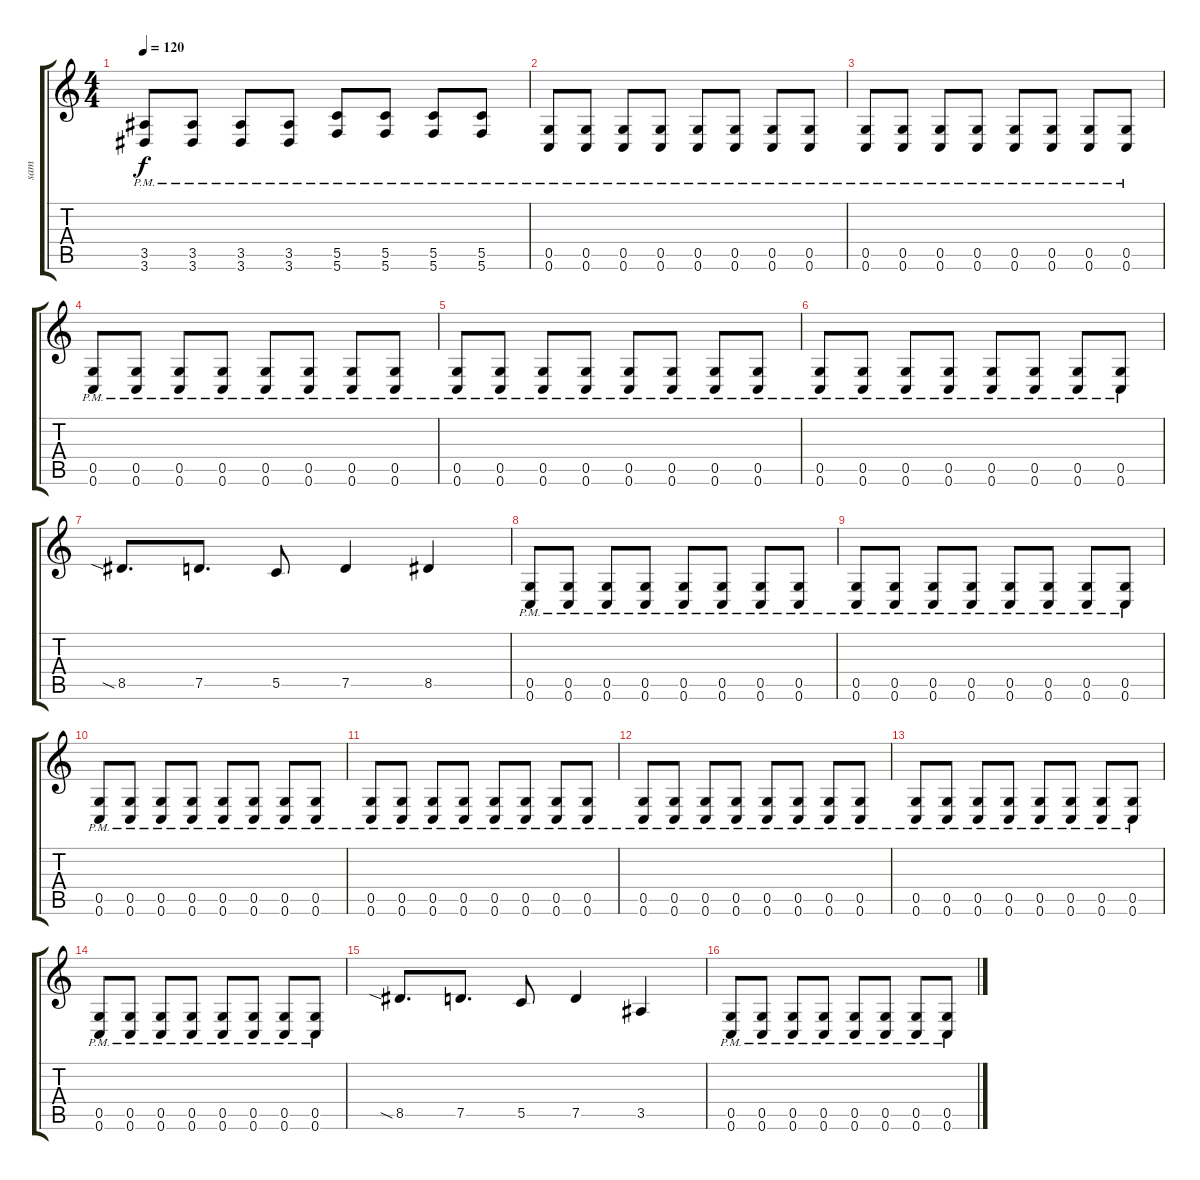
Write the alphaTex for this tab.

\track ("sam" "sam") {instrument distortionguitar}
\staff {score tabs}
\tuning (D4 A3 F3 C3 G2 C2) {hide}
\ts (4 4)
\tempo 120
\clef g2
\ks c
(3.5{pm} 3.6{pm}).8{dy f} (3.5{pm} 3.6{pm}).8 (3.5{pm} 3.6{pm}).8 (3.5{pm} 3.6{pm}).8 (5.5{pm} 5.6{pm}).8 (5.5{pm} 5.6).8 (5.5{pm} 5.6).8 (5.5{pm} 5.6).8 |
(0.5{pm} 0.6{pm}).8 (0.5{pm} 0.6{pm}).8 (0.5{pm} 0.6{pm}).8 (0.5{pm} 0.6{pm}).8 (0.5{pm} 0.6{pm}).8 (0.5{pm} 0.6{pm}).8 (0.5{pm} 0.6{pm}).8 (0.5{pm} 0.6{pm}).8 |
(0.5{pm} 0.6{pm}).8 (0.5{pm} 0.6{pm}).8 (0.5{pm} 0.6{pm}).8 (0.5{pm} 0.6{pm}).8 (0.5{pm} 0.6{pm}).8 (0.5{pm} 0.6{pm}).8 (0.5{pm} 0.6{pm}).8 (0.5{pm} 0.6{pm}).8 |
(0.5{pm} 0.6{pm}).8 (0.5{pm} 0.6{pm}).8 (0.5{pm} 0.6{pm}).8 (0.5{pm} 0.6{pm}).8 (0.5{pm} 0.6{pm}).8 (0.5{pm} 0.6{pm}).8 (0.5{pm} 0.6{pm}).8 (0.5{pm} 0.6{pm}).8 |
(0.5{pm} 0.6{pm}).8 (0.5{pm} 0.6{pm}).8 (0.5{pm} 0.6{pm}).8 (0.5{pm} 0.6{pm}).8 (0.5{pm} 0.6{pm}).8 (0.5{pm} 0.6{pm}).8 (0.5{pm} 0.6{pm}).8 (0.5{pm} 0.6{pm}).8 |
(0.5{pm} 0.6{pm}).8 (0.5{pm} 0.6{pm}).8 (0.5{pm} 0.6{pm}).8 (0.5{pm} 0.6{pm}).8 (0.5{pm} 0.6{pm}).8 (0.5{pm} 0.6{pm}).8 (0.5{pm} 0.6{pm}).8 (0.5{pm} 0.6{pm}).8 |
8.5{sia}.8{d} 7.5.8{d} 5.5.8 7.5.4 8.5.4 |
(0.5{pm} 0.6{pm}).8 (0.5{pm} 0.6{pm}).8 (0.5{pm} 0.6{pm}).8 (0.5{pm} 0.6{pm}).8 (0.5{pm} 0.6{pm}).8 (0.5{pm} 0.6{pm}).8 (0.5{pm} 0.6{pm}).8 (0.5{pm} 0.6{pm}).8 |
(0.5{pm} 0.6{pm}).8 (0.5{pm} 0.6{pm}).8 (0.5{pm} 0.6{pm}).8 (0.5{pm} 0.6{pm}).8 (0.5{pm} 0.6{pm}).8 (0.5{pm} 0.6{pm}).8 (0.5{pm} 0.6{pm}).8 (0.5{pm} 0.6{pm}).8 |
(0.5{pm} 0.6{pm}).8 (0.5{pm} 0.6{pm}).8 (0.5{pm} 0.6{pm}).8 (0.5{pm} 0.6{pm}).8 (0.5{pm} 0.6{pm}).8 (0.5{pm} 0.6{pm}).8 (0.5{pm} 0.6{pm}).8 (0.5{pm} 0.6{pm}).8 |
(0.5{pm} 0.6{pm}).8 (0.5{pm} 0.6{pm}).8 (0.5{pm} 0.6{pm}).8 (0.5{pm} 0.6{pm}).8 (0.5{pm} 0.6{pm}).8 (0.5{pm} 0.6{pm}).8 (0.5{pm} 0.6{pm}).8 (0.5{pm} 0.6{pm}).8 |
(0.5{pm} 0.6{pm}).8 (0.5{pm} 0.6{pm}).8 (0.5{pm} 0.6{pm}).8 (0.5{pm} 0.6{pm}).8 (0.5{pm} 0.6{pm}).8 (0.5{pm} 0.6{pm}).8 (0.5{pm} 0.6{pm}).8 (0.5{pm} 0.6{pm}).8 |
(0.5{pm} 0.6{pm}).8 (0.5{pm} 0.6{pm}).8 (0.5{pm} 0.6{pm}).8 (0.5{pm} 0.6{pm}).8 (0.5{pm} 0.6{pm}).8 (0.5{pm} 0.6{pm}).8 (0.5{pm} 0.6{pm}).8 (0.5{pm} 0.6{pm}).8 |
(0.5{pm} 0.6{pm}).8 (0.5{pm} 0.6{pm}).8 (0.5{pm} 0.6{pm}).8 (0.5{pm} 0.6{pm}).8 (0.5{pm} 0.6{pm}).8 (0.5{pm} 0.6{pm}).8 (0.5{pm} 0.6{pm}).8 (0.5{pm} 0.6{pm}).8 |
8.5{sia}.8{d} 7.5.8{d} 5.5.8 7.5.4 3.5.4 |
(0.5{pm} 0.6{pm}).8 (0.5{pm} 0.6{pm}).8 (0.5{pm} 0.6{pm}).8 (0.5{pm} 0.6{pm}).8 (0.5{pm} 0.6{pm}).8 (0.5{pm} 0.6{pm}).8 (0.5{pm} 0.6{pm}).8 (0.5{pm} 0.6{pm}).8
